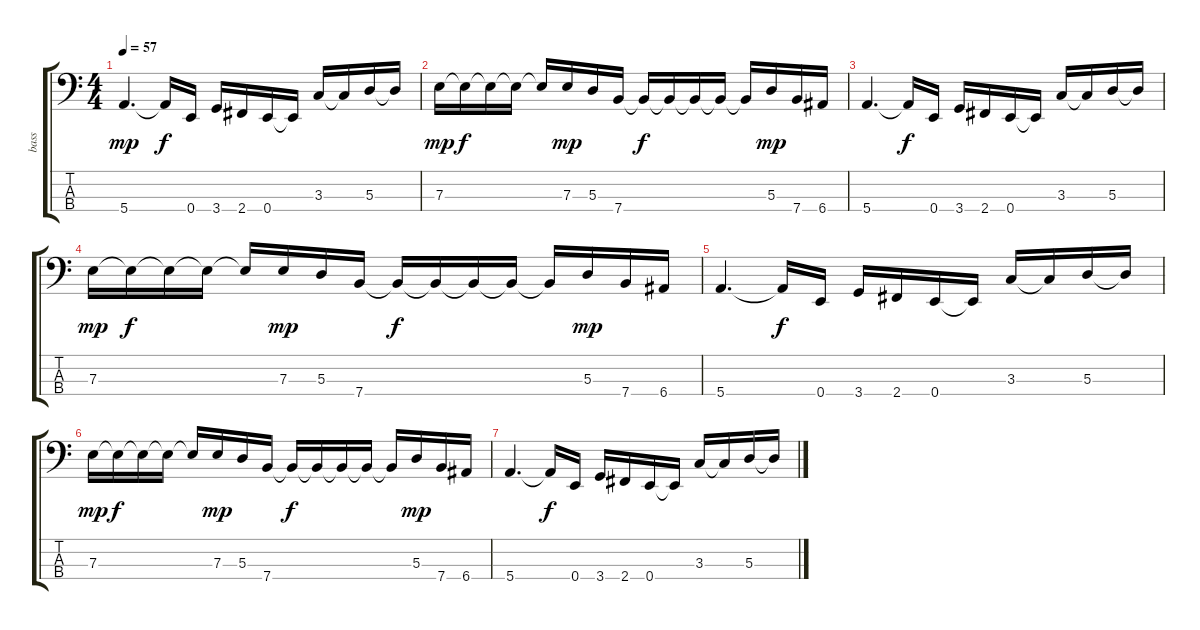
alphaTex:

\track ("bass" "bass") {instrument electricbassfinger}
\staff {score tabs}
\tuning (G2 D2 A1 E1) {hide}
\ts (4 4)
\tempo 57
\clef f4
\ks c
5.4.4{d dy mp} 5.4{t}.16{dy f} 0.4.16 3.4.16 2.4.16 0.4.16 0.4{t}.16 3.3.16 3.3{t}.16 5.3.16 5.3{t}.16 |
7.3.16{dy mp} 7.3{t}.16{dy f} 7.3{t}.16 7.3{t}.16 7.3{t}.16 7.3.16{dy mp} 5.3.16 7.4.16 7.4{t}.16{dy f} 7.4{t}.16 7.4{t}.16 7.4{t}.16 7.4{t}.16 5.3.16{dy mp} 7.4.16 6.4.16 |
5.4.4{d} 5.4{t}.16{dy f} 0.4.16 3.4.16 2.4.16 0.4.16 0.4{t}.16 3.3.16 3.3{t}.16 5.3.16 5.3{t}.16 |
7.3.16{dy mp} 7.3{t}.16{dy f} 7.3{t}.16 7.3{t}.16 7.3{t}.16 7.3.16{dy mp} 5.3.16 7.4.16 7.4{t}.16{dy f} 7.4{t}.16 7.4{t}.16 7.4{t}.16 7.4{t}.16 5.3.16{dy mp} 7.4.16 6.4.16 |
5.4.4{d} 5.4{t}.16{dy f} 0.4.16 3.4.16 2.4.16 0.4.16 0.4{t}.16 3.3.16 3.3{t}.16 5.3.16 5.3{t}.16 |
7.3.16{dy mp} 7.3{t}.16{dy f} 7.3{t}.16 7.3{t}.16 7.3{t}.16 7.3.16{dy mp} 5.3.16 7.4.16 7.4{t}.16{dy f} 7.4{t}.16 7.4{t}.16 7.4{t}.16 7.4{t}.16 5.3.16{dy mp} 7.4.16 6.4.16 |
5.4.4{d} 5.4{t}.16{dy f} 0.4.16 3.4.16 2.4.16 0.4.16 0.4{t}.16 3.3.16 3.3{t}.16 5.3.16 5.3{t}.16
